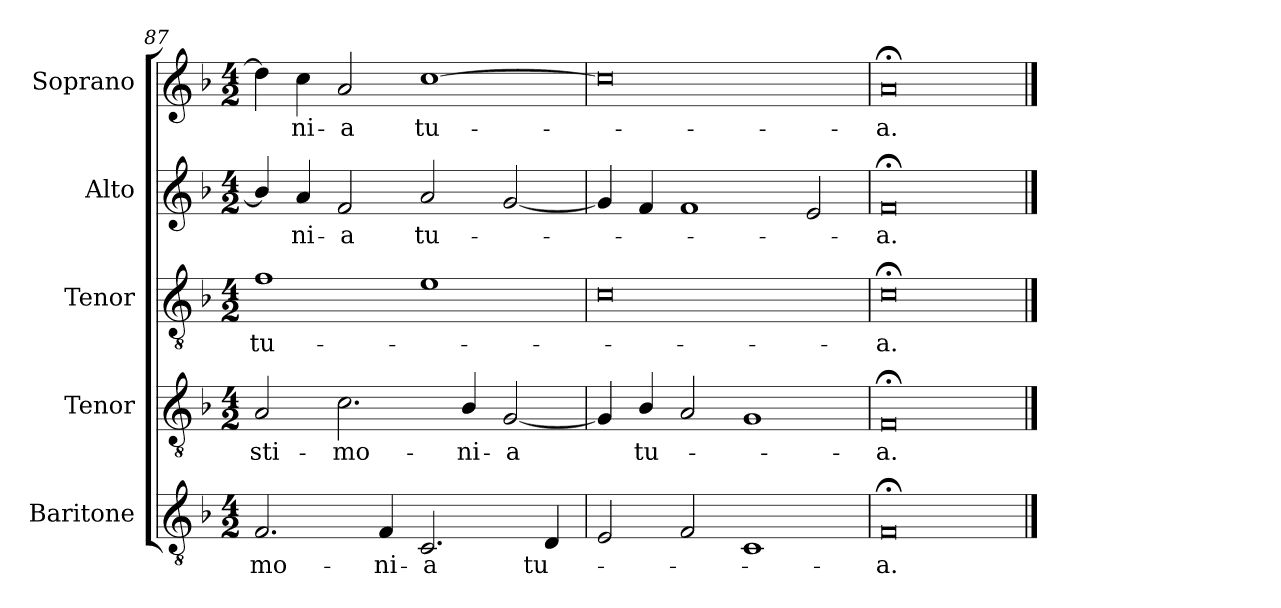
**kern	**text	**kern	**text	**kern	**text	**kern	**text	**kern	**text
*part5	*part5	*part4	*part4	*part3	*part3	*part2	*part2	*part1	*part1
*staff5	*staff5	*staff4	*staff4	*staff3	*staff3	*staff2	*staff2	*staff1	*staff1
*I"Baritone	*	*I"Tenor	*	*I"Tenor	*	*I"Alto	*	*I"Soprano	*
*	*	*I'T.	*	*I'T.	*	*I'A.	*	*I'S.	*
*clefGv2	*	*clefGv2	*	*clefGv2	*	*clefG2	*	*clefG2	*
*ITrd7c12	*	*ITrd7c12	*	*ITrd7c12	*	*	*	*	*
*k[b-]	*	*k[b-]	*	*k[b-]	*	*k[b-]	*	*k[b-]	*
*F:	*	*F:	*	*F:	*	*F:	*	*F:	*
*M4/2	*	*M4/2	*	*M4/2	*	*M4/2	*	*M4/2	*
=87	=87	=87	=87	=87	=87	=87	=87	=87	=87
!	!LO:LY:b:color=#000000	!	!	!	!	!	!	!	!
!	!	!	!LO:LY:b:color=#000000	!	!	!	!	!	!
!	!	!	!	!	!LO:LY:b:color=#000000	!	!	!	!
2.FFi/	-mo-	2AAi/	-sti-	1Fi	tu-	4b-i/]	.	4ddi\]	.
!	!	!	!	!	!	!	!LO:LY:b:color=#000000	!	!
!	!	!	!	!	!	!	!	!	!LO:LY:b:color=#000000
.	.	.	.	.	.	4ai/	-ni-	4cci\	-ni-
!	!	!	!LO:LY:b:color=#000000	!	!	!	!	!	!
!	!	!	!	!	!	!	!LO:LY:b:color=#000000	!	!
!	!	!	!	!	!	!	!	!	!LO:LY:b:color=#000000
.	.	2.Ci\	-mo-	.	.	2fi/	-a	2ai/	-a
!	!LO:LY:b:color=#000000	!	!	!	!	!	!	!	!
4FFi/	-ni-	.	.	.	.	.	.	.	.
!	!LO:LY:b:color=#000000	!	!	!	!	!	!	!	!
!	!	!	!	!	!	!	!LO:LY:b:color=#000000	!	!
!	!	!	!	!	!	!	!	!	!LO:LY:b:color=#000000
2.CCi/	-a	.	.	1Ei	.	2ai/	tu-	[1cci	tu-
!	!	!	!LO:LY:b:color=#000000	!	!	!	!	!	!
.	.	4BB-i/	-ni-	.	.	.	.	.	.
!	!	!	!LO:LY:b:color=#000000	!	!	!	!	!	!
.	.	[2GGi/	-a	.	.	[2gi/	.	.	.
!	!LO:LY:b:color=#000000	!	!	!	!	!	!	!	!
4DDi/	tu-	.	.	.	.	.	.	.	.
=88	=88	=88	=88	=88	=88	=88	=88	=88	=88
2EEi/	.	4GGi/]	.	0Ci	.	4gi/]	.	0cci]	.
!	!	!	!LO:LY:b:color=#000000	!	!	!	!	!	!
.	.	4BB-i/	tu-	.	.	4fi/	.	.	.
2FFi/	.	2AAi/	.	.	.	1fi	.	.	.
1CCi	.	1GGi	.	.	.	.	.	.	.
.	.	.	.	.	.	2ei/	.	.	.
=89	=89	=89	=89	=89	=89	=89	=89	=89	=89
!	!LO:LY:b:color=#000000	!	!	!	!	!	!	!	!
!	!	!	!LO:LY:b:color=#000000	!	!	!	!	!	!
!	!	!	!	!	!LO:LY:b:color=#000000	!	!	!	!
!	!	!	!	!	!	!	!LO:LY:b:color=#000000	!	!
!	!	!	!	!	!	!	!	!	!LO:LY:b:color=#000000
0FF;i	-a.	0FF;i	-a.	0C;i	-a.	0f;i	-a.	0a;i	-a.
==	==	==	==	==	==	==	==	==	==
*-	*-	*-	*-	*-	*-	*-	*-	*-	*-
